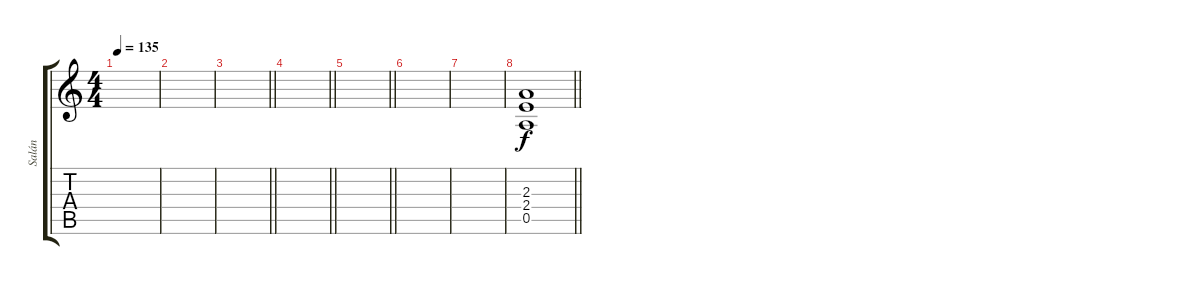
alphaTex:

\track ("Salán" "Salán") {instrument overdrivenguitar}
\staff {score tabs}
\tuning (E4 B3 G3 D3 A2 E2) {hide}
\ts (4 4)
\tempo 135
\clef g2
\ks c
|
|
\barLineRight lightlight
|
\barLineRight lightlight
|
\barLineRight lightlight
|
|
|
\barLineRight lightlight
(2.3 2.4 0.5).1{volume 16}
